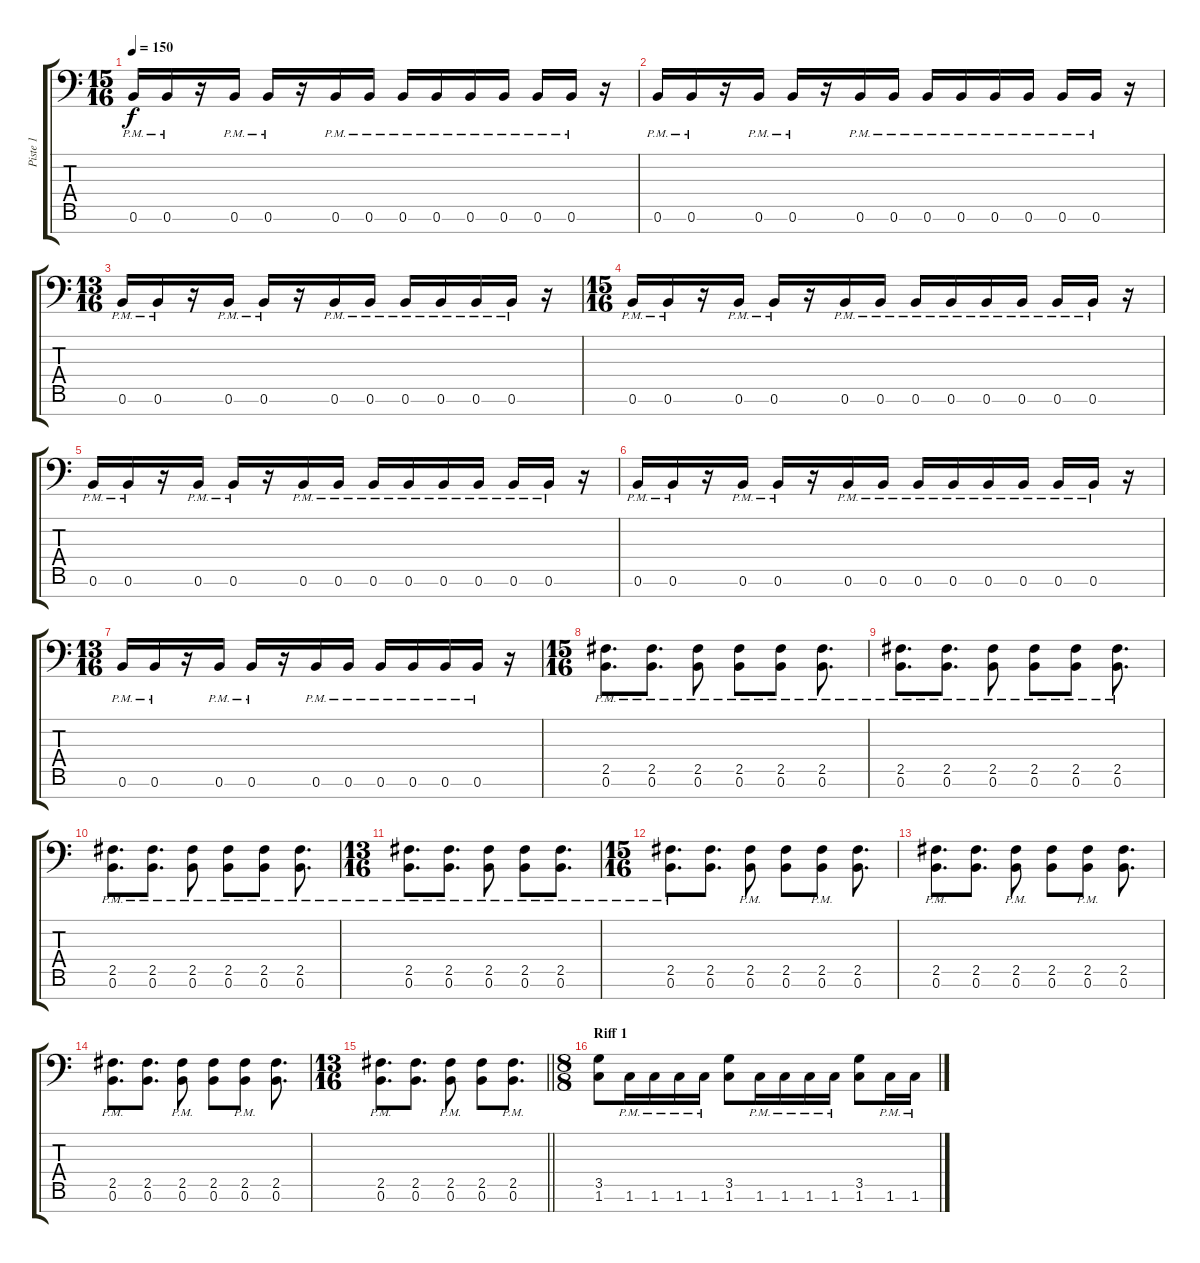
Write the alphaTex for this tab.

\track ("Piste 1" "Piste 1") {instrument distortionguitar}
\staff {score tabs}
\tuning (B3 Gb3 D3 A2 E2 B1 Gb1) {hide}
\ts (15 16)
\tempo 150
\clef f4
\ks c
0.6{pm}.16{dy f} 0.6{pm}.16 r.16 0.6{pm}.16 0.6{pm}.16 r.16 0.6{pm}.16 0.6{pm}.16 0.6{pm}.16 0.6{pm}.16 0.6{pm}.16 0.6{pm}.16 0.6{pm}.16 0.6{pm}.16 r.16 |
0.6{pm}.16 0.6{pm}.16 r.16 0.6{pm}.16 0.6{pm}.16 r.16 0.6{pm}.16 0.6{pm}.16 0.6{pm}.16 0.6{pm}.16 0.6{pm}.16 0.6{pm}.16 0.6{pm}.16 0.6{pm}.16 r.16 |
\ts (13 16)
0.6{pm}.16 0.6{pm}.16 r.16 0.6{pm}.16 0.6{pm}.16 r.16 0.6{pm}.16 0.6{pm}.16 0.6{pm}.16 0.6{pm}.16 0.6{pm}.16 0.6{pm}.16 r.16 |
\ts (15 16)
0.6{pm}.16 0.6{pm}.16 r.16 0.6{pm}.16 0.6{pm}.16 r.16 0.6{pm}.16 0.6{pm}.16 0.6{pm}.16 0.6{pm}.16 0.6{pm}.16 0.6{pm}.16 0.6{pm}.16 0.6{pm}.16 r.16 |
0.6{pm}.16 0.6{pm}.16 r.16 0.6{pm}.16 0.6{pm}.16 r.16 0.6{pm}.16 0.6{pm}.16 0.6{pm}.16 0.6{pm}.16 0.6{pm}.16 0.6{pm}.16 0.6{pm}.16 0.6{pm}.16 r.16 |
0.6{pm}.16 0.6{pm}.16 r.16 0.6{pm}.16 0.6{pm}.16 r.16 0.6{pm}.16 0.6{pm}.16 0.6{pm}.16 0.6{pm}.16 0.6{pm}.16 0.6{pm}.16 0.6{pm}.16 0.6{pm}.16 r.16 |
\ts (13 16)
0.6{pm}.16 0.6{pm}.16 r.16 0.6{pm}.16 0.6{pm}.16 r.16 0.6{pm}.16 0.6{pm}.16 0.6{pm}.16 0.6{pm}.16 0.6{pm}.16 0.6{pm}.16 r.16 |
\ts (15 16)
(2.5{pm} 0.6{pm}).8{d} (2.5{pm} 0.6{pm}).8{d} (2.5{pm} 0.6{pm}).8 (2.5{pm} 0.6{pm}).8 (2.5{pm} 0.6{pm}).8 (2.5{pm} 0.6{pm}).8{d} |
(2.5{pm} 0.6{pm}).8{d} (2.5{pm} 0.6{pm}).8{d} (2.5{pm} 0.6{pm}).8 (2.5{pm} 0.6{pm}).8 (2.5{pm} 0.6{pm}).8 (2.5{pm} 0.6{pm}).8{d} |
(2.5{pm} 0.6{pm}).8{d} (2.5{pm} 0.6{pm}).8{d} (2.5{pm} 0.6{pm}).8 (2.5{pm} 0.6{pm}).8 (2.5{pm} 0.6{pm}).8 (2.5{pm} 0.6{pm}).8{d} |
\ts (13 16)
(2.5{pm} 0.6{pm}).8{d} (2.5{pm} 0.6{pm}).8{d} (2.5{pm} 0.6{pm}).8 (2.5{pm} 0.6{pm}).8 (2.5{pm} 0.6{pm}).8{d} |
\ts (15 16)
(2.5{pm} 0.6{pm}).8{d} (2.5 0.6).8{d} (2.5{pm} 0.6{pm}).8 (2.5 0.6).8 (2.5{pm} 0.6{pm}).8 (2.5 0.6).8{d} |
(2.5{pm} 0.6{pm}).8{d} (2.5 0.6).8{d} (2.5{pm} 0.6{pm}).8 (2.5 0.6).8 (2.5{pm} 0.6{pm}).8 (2.5 0.6).8{d} |
(2.5{pm} 0.6{pm}).8{d} (2.5 0.6).8{d} (2.5{pm} 0.6{pm}).8 (2.5 0.6).8 (2.5{pm} 0.6{pm}).8 (2.5 0.6).8{d} |
\ts (13 16)
\barLineRight lightlight
(2.5{pm} 0.6{pm}).8{d} (2.5 0.6).8{d} (2.5{pm} 0.6{pm}).8 (2.5 0.6).8 (2.5{pm} 0.6{pm}).8{d} |
\ts (8 8)
\section ("" "Riff 1")
(3.5 1.6).8 1.6{pm}.16 1.6{pm}.16 1.6{pm}.16 1.6{pm}.16 (3.5 1.6).8 1.6{pm}.16 1.6{pm}.16 1.6{pm}.16 1.6{pm}.16 (3.5 1.6).8 1.6{pm}.16 1.6{pm}.16
